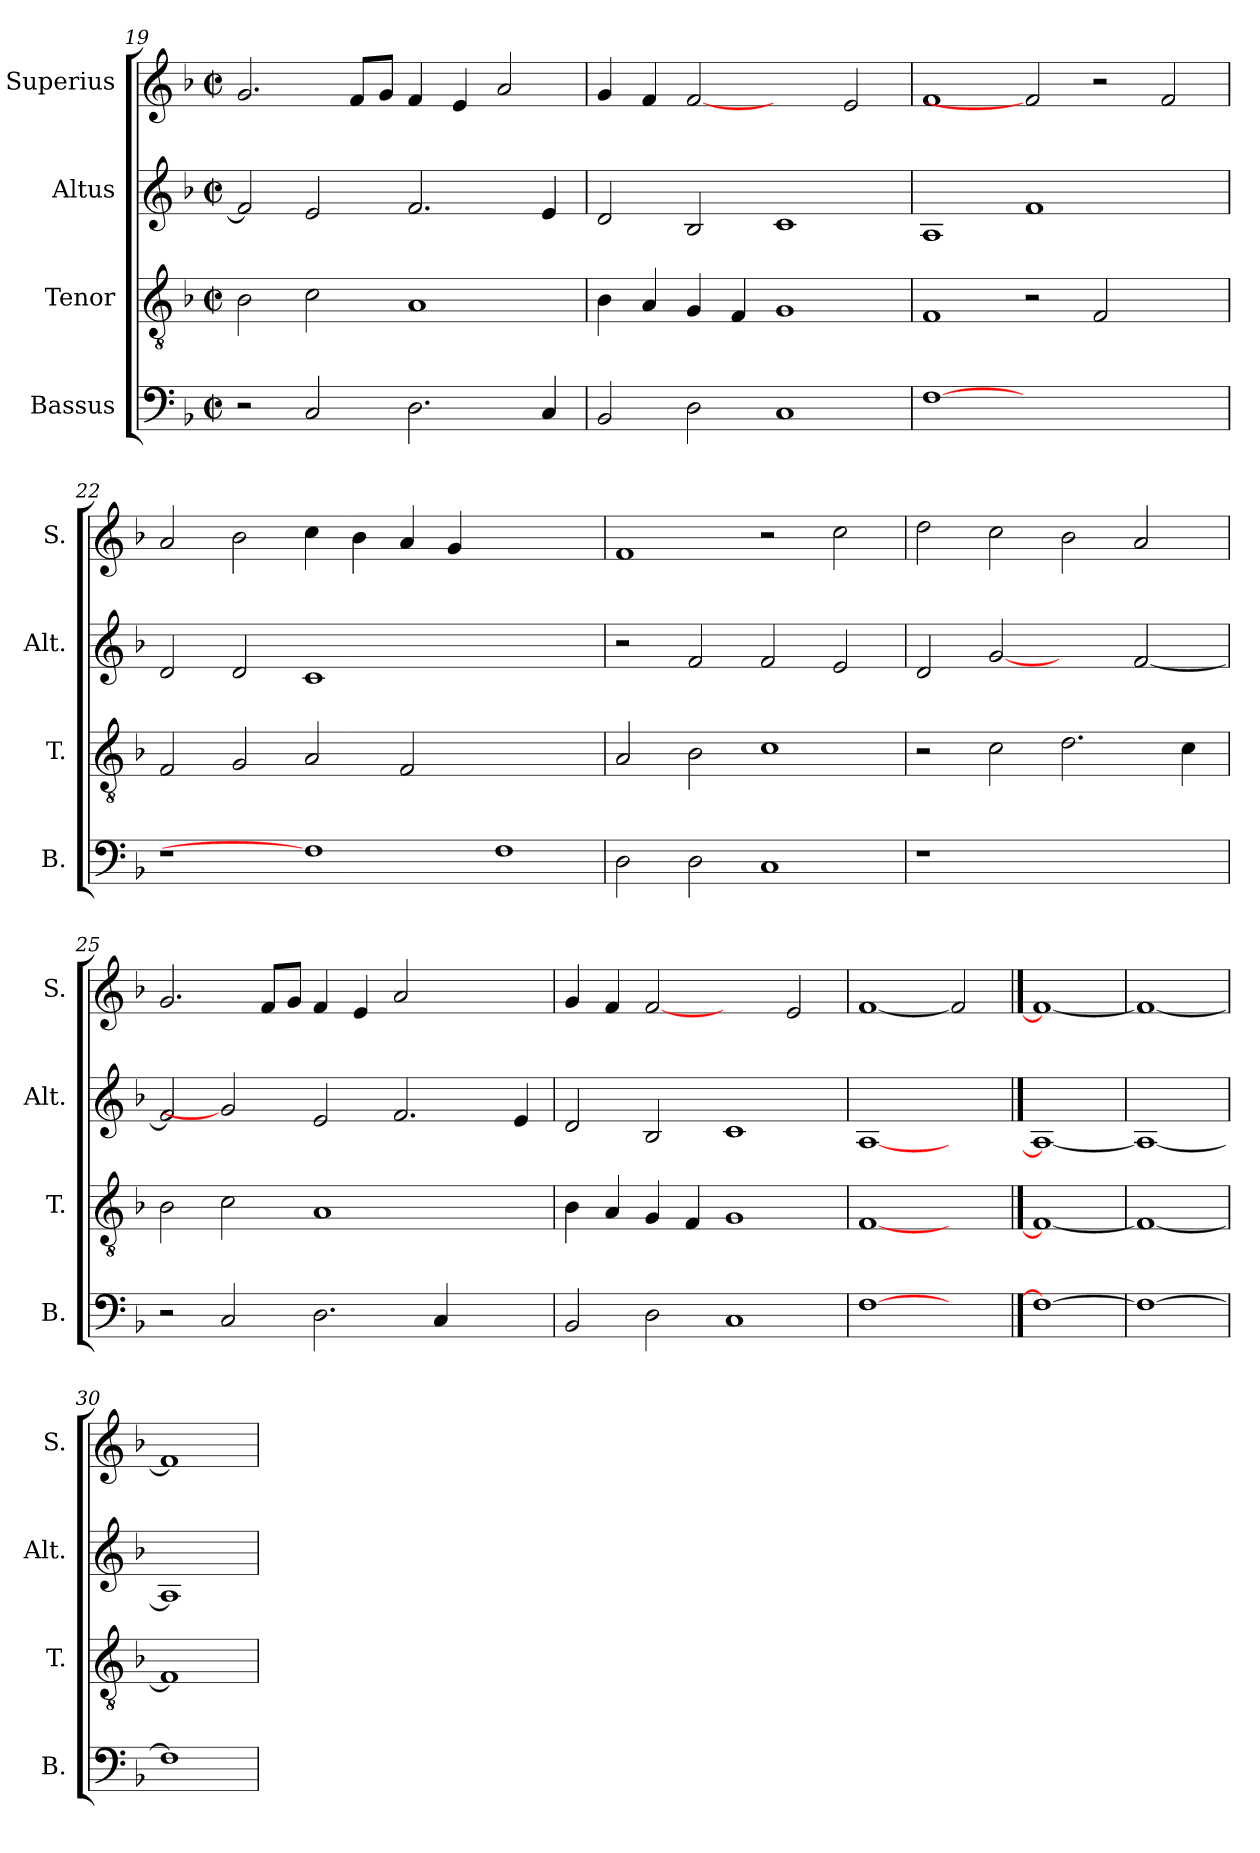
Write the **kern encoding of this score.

**kern	**kern	**kern	**kern
*part4	*part3	*part2	*part1
*staff4	*staff3	*staff2	*staff1
*I"Bassus	*I"Tenor	*I"Altus	*I"Superius
*I'B.	*I'T.	*I'Alt.	*I'S.
!!LO:PB:g=z
*clefF4	*clefGv2	*clefG2	*clefG2
*	*ITrd7c12	*	*
*k[b-]	*k[b-]	*k[b-]	*k[b-]
*F:	*F:	*F:	*F:
*M2/2	*M2/2	*M2/2	*M2/2
*met(c|)	*met(c|)	*met(c|)	*met(c|)
=19	=19	=19	=19
2r	2BB-i\	2fi/]	2.gi/
2Ci/	2Ci\	2ei/	.
.	.	.	8fi/L
.	.	.	8gi/J
2.Di\	1AAi	2.fi/	4fi/
.	.	.	4ei/
.	.	.	2ai/
4Ci/	.	4ei/	.
=20	=20	=20	=20
2BB-i/	4BB-i\	2di/	4gi/
.	4AAi/	.	4fi/
2Di\	4GGi/	2B-i/	[2fi
.	4FFi/	.	.
1Ci	1GGi	1ci	2ryy
.	.	.	2ei/
=21	=21	=21	=21
[1Fi	1FFi	1Ai	1fi
1.ryy	2r	1fi	2fi]
.	2FFi/	.	2r
.	2ryy	2ryy	2fi/
=22	=22	=22	=22
1r	2FFi/	2di/	2ai/
.	2GGi/	2di/	2b-i\
1Fi]	2AAi/	1ci	4cci\
.	.	.	4b-i\
.	2FFi/	.	4ai/
.	.	.	4gi/
1Fi	1ryy	1ryy	1ryy
!!LO:LB:g=z
=23	=23	=23	=23
2Di\	2AAi/	2r	1fi
2Di\	2BB-i\	2fi/	.
1Ci	1Ci	2fi/	2r
.	.	2ei/	2cci\
=24	=24	=24	=24
!LO:N:vis=1	!	!	!
1r	2r	2di/	2ddi\
.	2Ci\	[2gi	2cci\
1ryy	2.Di\	2ryy	2b-i\
.	.	[<2fi/	2ai/
.	4Ci\	.	.
=25	=25	=25	=25
2r	2BB-i\	2fi/]	2.gi/
2Ci/	2Ci\	2gi]	.
.	.	.	8fi/L
.	.	.	8gi/J
2.Di\	1AAi	2ei/	4fi/
.	.	.	4ei/
.	.	2.fi/	2ai/
4Ci/	.	.	.
2ryy	2ryy	.	2ryy
.	.	4ei/	.
=26	=26	=26	=26
2BB-i/	4BB-i\	2di/	4gi/
.	4AAi/	.	4fi/
2Di\	4GGi/	2B-i/	[2fi
.	4FFi/	.	.
1Ci	1GGi	1ci	2ryy
.	.	.	2ei/
=27	=27	=27	=27
[1Fi	[1FFi	[1Ai	[1fi
2ryy	2ryy	2ryy	2fi]
==28	==28	==28	==28
1Fi_	1FFi_	1Ai_	1fi_
=29	=29	=29	=29
1Fi_	1FFi_	1Ai_	1fi_
=30	=30	=30	=30
1Fi]	1FFi]	1Ai]	1fi]
=	=	=	=
*-	*-	*-	*-
